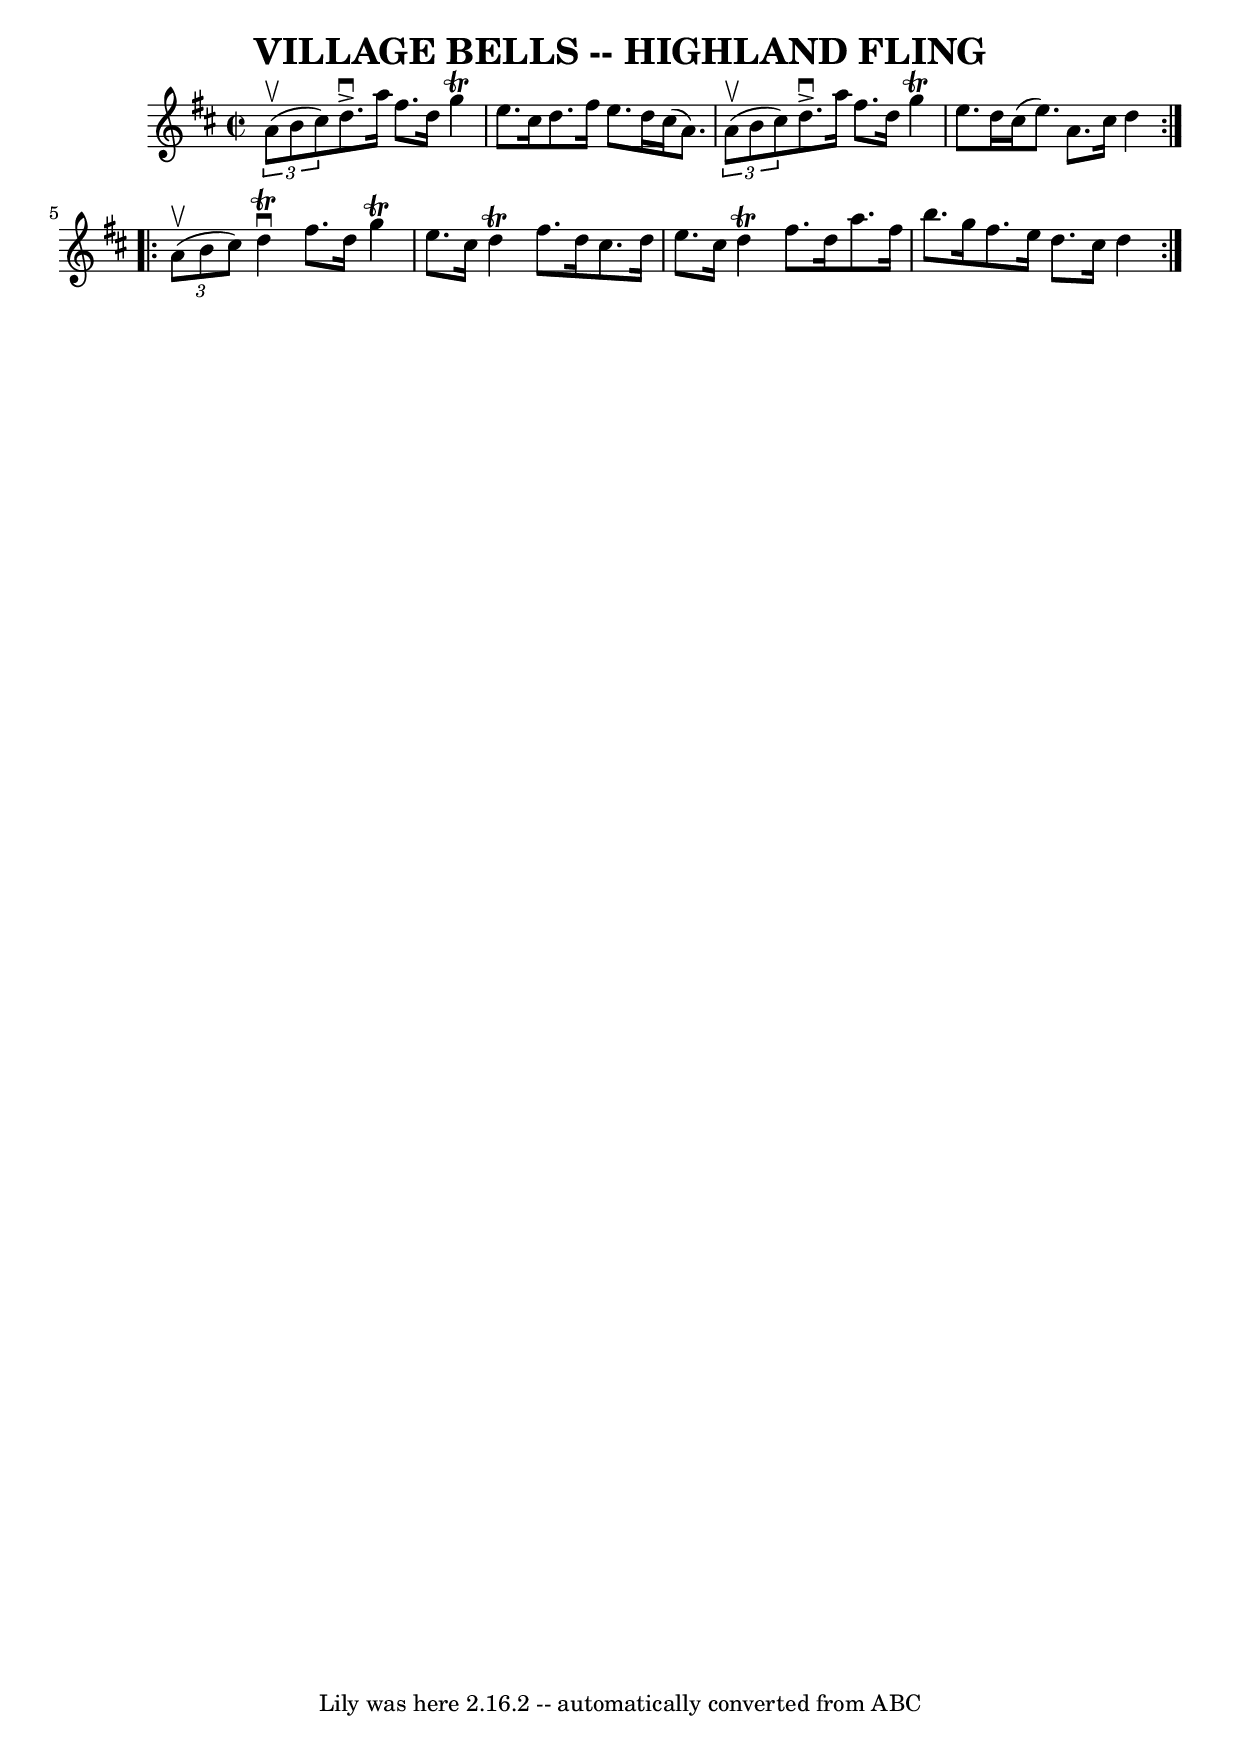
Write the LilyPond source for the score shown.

\version "2.7.40"
\include "Mammoth.ily"
\header {
	%% book = "Ryan's Mammoth Collection of Fiddle Tunes"
	crossRefNumber = "1"
	footnotes = ""
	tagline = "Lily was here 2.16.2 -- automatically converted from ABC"
	title = "VILLAGE BELLS -- HIGHLAND FLING"
}
voicedefault =  {


\repeat volta 2 {
\override Staff.TimeSignature #'style = #'C
 \time 2/2 
\key d \major   \times 2/3 { a'8 (^\upbow b'8 cis''8) }    
   |
 d''8.^\accent^\downbow a''16 fis''8. d''16 g''4 
^\trill e''8. cis''16    |
 d''8. fis''16 e''8. d''16    
cis''16 (a'8.)   \times 2/3 { a'8 (^\upbow b'8 cis''8) }       
|
 d''8.^\accent^\downbow a''16 fis''8. d''16 g''4^\trill  
 e''8. d''16    |
 cis''16 (e''8.) a'8. cis''16 d''4   
 }     \repeat volta 2 {   \times 2/3 { a'8 (^\upbow b'8 cis''8) }    
   |
 d''4^\downbow^\trill fis''8. d''16 g''4^\trill e''8.  
 cis''16    |
 d''4^\trill fis''8. d''16 cis''8. d''16    
e''8. cis''16        |
 d''4^\trill fis''8. d''16 a''8.    
fis''16 b''8. g''16    |
 fis''8. e''16 d''8. cis''16    
d''4    }   
}

\score{
    <<

	\context Staff="default"
	{
	    \voicedefault 
	}

    >>
	\layout {
	}
	\midi {}
}
